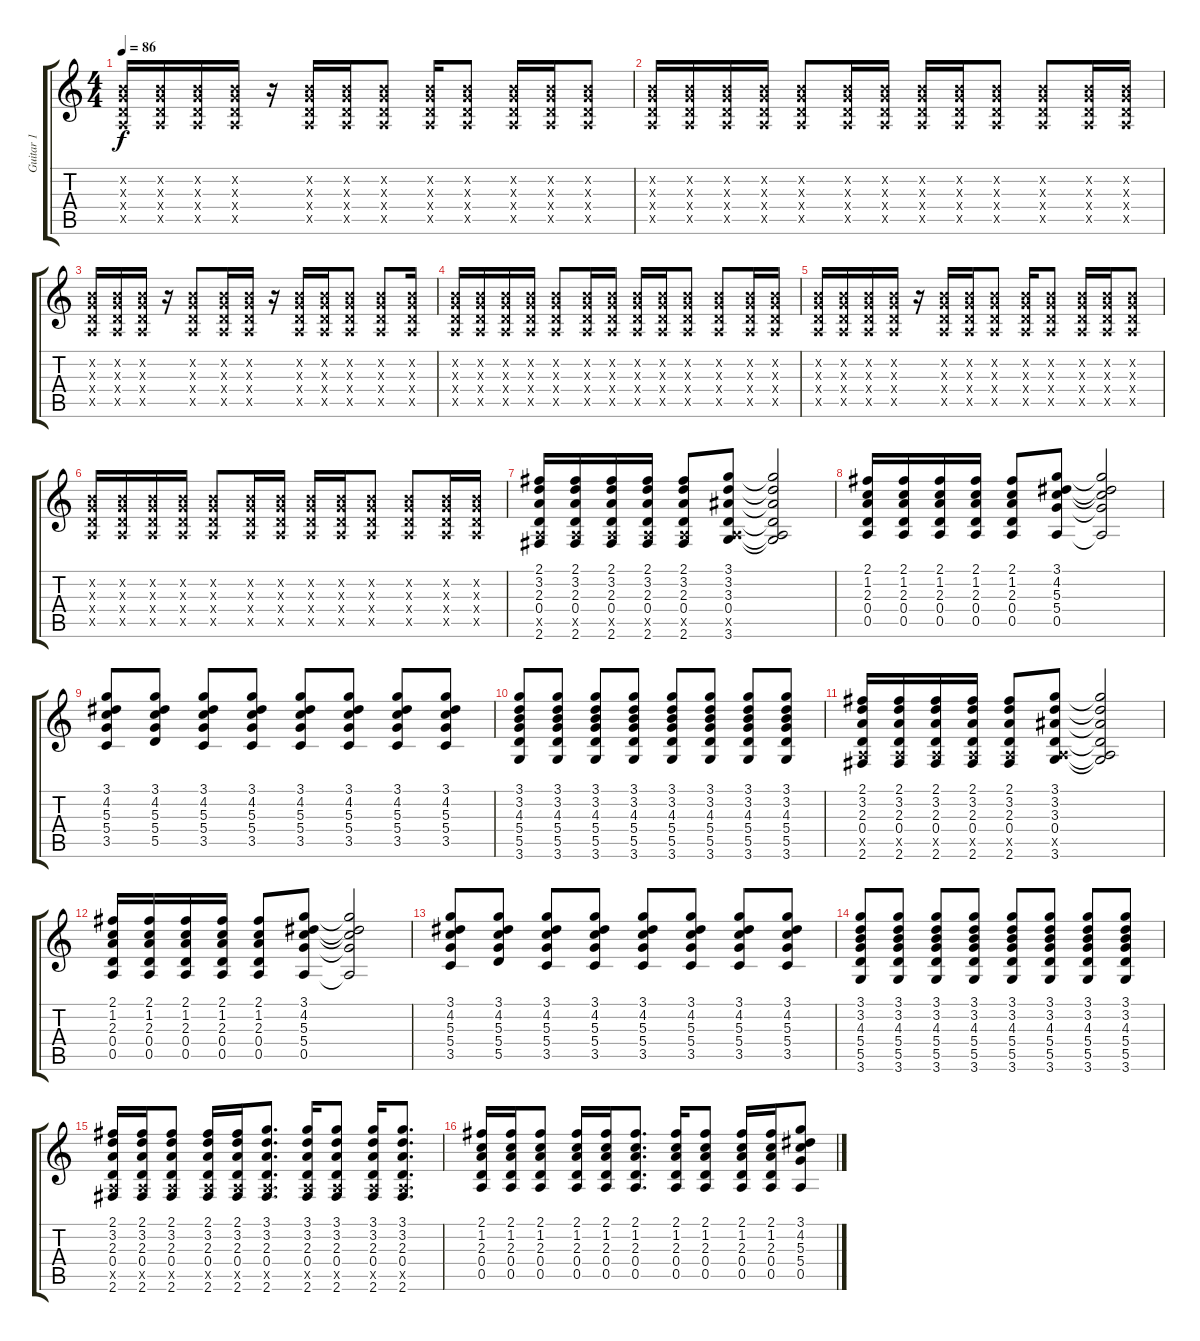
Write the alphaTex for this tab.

\track ("Guitar 1" "Guitar 1") {instrument overdrivenguitar}
\staff {score tabs}
\tuning (E4 B3 G3 D3 A2 E2) {hide}
\ts (4 4)
\tempo 86
\clef g2
\ks c
(0.2{x} 0.3{x} 0.4{x} 0.5{x}).16{dy f} (0.2{x} 0.3{x} 0.4{x} 0.5{x}).16 (0.2{x} 0.3{x} 0.4{x} 0.5{x}).16 (0.2{x} 0.3{x} 0.4{x} 0.5{x}).16 r.16 (0.2{x} 0.3{x} 0.4{x} 0.5{x}).16 (0.2{x} 0.3{x} 0.4{x} 0.5{x}).16 (0.2{x} 0.3{x} 0.4{x} 0.5{x}).8 (0.2{x} 0.3{x} 0.4{x} 0.5{x}).16 (0.2{x} 0.3{x} 0.4{x} 0.5{x}).8 (0.2{x} 0.3{x} 0.4{x} 0.5{x}).16 (0.2{x} 0.3{x} 0.4{x} 0.5{x}).16 (0.2{x} 0.3{x} 0.4{x} 0.5{x}).8 |
(0.2{x} 0.3{x} 0.4{x} 0.5{x}).16 (0.2{x} 0.3{x} 0.4{x} 0.5{x}).16 (0.2{x} 0.3{x} 0.4{x} 0.5{x}).16 (0.2{x} 0.3{x} 0.4{x} 0.5{x}).16 (0.2{x} 0.3{x} 0.4{x} 0.5{x}).8 (0.2{x} 0.3{x} 0.4{x} 0.5{x}).16 (0.2{x} 0.3{x} 0.4{x} 0.5{x}).16 (0.2{x} 0.3{x} 0.4{x} 0.5{x}).16 (0.2{x} 0.3{x} 0.4{x} 0.5{x}).16 (0.2{x} 0.3{x} 0.4{x} 0.5{x}).8 (0.2{x} 0.3{x} 0.4{x} 0.5{x}).8 (0.2{x} 0.3{x} 0.4{x} 0.5{x}).16 (0.2{x} 0.3{x} 0.4{x} 0.5{x}).16 |
(0.2{x} 0.3{x} 0.4{x} 0.5{x}).16 (0.2{x} 0.3{x} 0.4{x} 0.5{x}).16 (0.2{x} 0.3{x} 0.4{x} 0.5{x}).16 r.16 (0.2{x} 0.3{x} 0.4{x} 0.5{x}).8 (0.2{x} 0.3{x} 0.4{x} 0.5{x}).16 (0.2{x} 0.3{x} 0.4{x} 0.5{x}).16 r.16 (0.2{x} 0.3{x} 0.4{x} 0.5{x}).16 (0.2{x} 0.3{x} 0.4{x} 0.5{x}).16 (0.2{x} 0.3{x} 0.4{x} 0.5{x}).8 (0.2{x} 0.3{x} 0.4{x} 0.5{x}).8 (0.2{x} 0.3{x} 0.4{x} 0.5{x}).16 |
(0.2{x} 0.3{x} 0.4{x} 0.5{x}).16 (0.2{x} 0.3{x} 0.4{x} 0.5{x}).16 (0.2{x} 0.3{x} 0.4{x} 0.5{x}).16 (0.2{x} 0.3{x} 0.4{x} 0.5{x}).16 (0.2{x} 0.3{x} 0.4{x} 0.5{x}).8 (0.2{x} 0.3{x} 0.4{x} 0.5{x}).16 (0.2{x} 0.3{x} 0.4{x} 0.5{x}).16 (0.2{x} 0.3{x} 0.4{x} 0.5{x}).16 (0.2{x} 0.3{x} 0.4{x} 0.5{x}).16 (0.2{x} 0.3{x} 0.4{x} 0.5{x}).8 (0.2{x} 0.3{x} 0.4{x} 0.5{x}).8 (0.2{x} 0.3{x} 0.4{x} 0.5{x}).16 (0.2{x} 0.3{x} 0.4{x} 0.5{x}).16 |
(0.2{x} 0.3{x} 0.4{x} 0.5{x}).16 (0.2{x} 0.3{x} 0.4{x} 0.5{x}).16 (0.2{x} 0.3{x} 0.4{x} 0.5{x}).16 (0.2{x} 0.3{x} 0.4{x} 0.5{x}).16 r.16 (0.2{x} 0.3{x} 0.4{x} 0.5{x}).16 (0.2{x} 0.3{x} 0.4{x} 0.5{x}).16 (0.2{x} 0.3{x} 0.4{x} 0.5{x}).8 (0.2{x} 0.3{x} 0.4{x} 0.5{x}).16 (0.2{x} 0.3{x} 0.4{x} 0.5{x}).8 (0.2{x} 0.3{x} 0.4{x} 0.5{x}).16 (0.2{x} 0.3{x} 0.4{x} 0.5{x}).16 (0.2{x} 0.3{x} 0.4{x} 0.5{x}).8 |
(0.2{x} 0.3{x} 0.4{x} 0.5{x}).16 (0.2{x} 0.3{x} 0.4{x} 0.5{x}).16 (0.2{x} 0.3{x} 0.4{x} 0.5{x}).16 (0.2{x} 0.3{x} 0.4{x} 0.5{x}).16 (0.2{x} 0.3{x} 0.4{x} 0.5{x}).8 (0.2{x} 0.3{x} 0.4{x} 0.5{x}).16 (0.2{x} 0.3{x} 0.4{x} 0.5{x}).16 (0.2{x} 0.3{x} 0.4{x} 0.5{x}).16 (0.2{x} 0.3{x} 0.4{x} 0.5{x}).16 (0.2{x} 0.3{x} 0.4{x} 0.5{x}).8 (0.2{x} 0.3{x} 0.4{x} 0.5{x}).8 (0.2{x} 0.3{x} 0.4{x} 0.5{x}).16 (0.2{x} 0.3{x} 0.4{x} 0.5{x}).16 |
(2.1 3.2 2.3 0.4 0.5{x} 2.6).16{instrument overdrivenguitar} (2.1 3.2 2.3 0.4 0.5{x} 2.6).16 (2.1 3.2 2.3 0.4 0.5{x} 2.6).16 (2.1 3.2 2.3 0.4 0.5{x} 2.6).16 (2.1 3.2 2.3 0.4 0.5{x} 2.6).8 (3.1 3.2 3.3 0.4 0.5{x} 3.6).8 (3.1{t} 3.2{t} 3.3{t} 0.4{t} 0.5{t} 3.6{t}).2 |
(2.1 1.2 2.3 0.4 0.5).16 (2.1 1.2 2.3 0.4 0.5).16 (2.1 1.2 2.3 0.4 0.5).16 (2.1 1.2 2.3 0.4 0.5).16 (2.1 1.2 2.3 0.4 0.5).8 (3.1 4.2 5.3 5.4 0.5).8 (3.1{t} 4.2{t} 5.3{t} 5.4{t} 0.5{t}).2 |
(3.1 4.2 5.3 5.4 3.5).8 (3.1 4.2 5.3 5.4 5.5).8 (3.1 4.2 5.3 5.4 3.5).8 (3.1 4.2 5.3 5.4 3.5).8 (3.1 4.2 5.3 5.4 3.5).8 (3.1 4.2 5.3 5.4 3.5).8 (3.1 4.2 5.3 5.4 3.5).8 (3.1 4.2 5.3 5.4 3.5).8 |
(3.1 3.2 4.3 5.4 5.5 3.6).8 (3.1 3.2 4.3 5.4 5.5 3.6).8 (3.1 3.2 4.3 5.4 5.5 3.6).8 (3.1 3.2 4.3 5.4 5.5 3.6).8 (3.1 3.2 4.3 5.4 5.5 3.6).8 (3.1 3.2 4.3 5.4 5.5 3.6).8 (3.1 3.2 4.3 5.4 5.5 3.6).8 (3.1 3.2 4.3 5.4 5.5 3.6).8 |
(2.1 3.2 2.3 0.4 0.5{x} 2.6).16{instrument overdrivenguitar} (2.1 3.2 2.3 0.4 0.5{x} 2.6).16 (2.1 3.2 2.3 0.4 0.5{x} 2.6).16 (2.1 3.2 2.3 0.4 0.5{x} 2.6).16 (2.1 3.2 2.3 0.4 0.5{x} 2.6).8 (3.1 3.2 3.3 0.4 0.5{x} 3.6).8 (3.1{t} 3.2{t} 3.3{t} 0.4{t} 0.5{t} 3.6{t}).2 |
(2.1 1.2 2.3 0.4 0.5).16 (2.1 1.2 2.3 0.4 0.5).16 (2.1 1.2 2.3 0.4 0.5).16 (2.1 1.2 2.3 0.4 0.5).16 (2.1 1.2 2.3 0.4 0.5).8 (3.1 4.2 5.3 5.4 0.5).8 (3.1{t} 4.2{t} 5.3{t} 5.4{t} 0.5{t}).2 |
(3.1 4.2 5.3 5.4 3.5).8 (3.1 4.2 5.3 5.4 5.5).8 (3.1 4.2 5.3 5.4 3.5).8 (3.1 4.2 5.3 5.4 3.5).8 (3.1 4.2 5.3 5.4 3.5).8 (3.1 4.2 5.3 5.4 3.5).8 (3.1 4.2 5.3 5.4 3.5).8 (3.1 4.2 5.3 5.4 3.5).8 |
(3.1 3.2 4.3 5.4 5.5 3.6).8 (3.1 3.2 4.3 5.4 5.5 3.6).8 (3.1 3.2 4.3 5.4 5.5 3.6).8 (3.1 3.2 4.3 5.4 5.5 3.6).8 (3.1 3.2 4.3 5.4 5.5 3.6).8 (3.1 3.2 4.3 5.4 5.5 3.6).8 (3.1 3.2 4.3 5.4 5.5 3.6).8 (3.1 3.2 4.3 5.4 5.5 3.6).8 |
(2.1 3.2 2.3 0.4 0.5{x} 2.6).16{instrument overdrivenguitar} (2.1 3.2 2.3 0.4 0.5{x} 2.6).16 (2.1 3.2 2.3 0.4 0.5{x} 2.6).8 (2.1 3.2 2.3 0.4 0.5{x} 2.6).16 (2.1 3.2 2.3 0.4 0.5{x} 2.6).16 (3.1 3.2 2.3 0.4 0.5{x} 2.6).8{d} (3.1 3.2 2.3 0.4 0.5{x} 2.6).16 (3.1 3.2 2.3 0.4 0.5{x} 2.6).8 (3.1 3.2 2.3 0.4 0.5{x} 2.6).16 (3.1 3.2 2.3 0.4 0.5{x} 2.6).8{d} |
(2.1 1.2 2.3 0.4 0.5).16 (2.1 1.2 2.3 0.4 0.5).16 (2.1 1.2 2.3 0.4 0.5).8 (2.1 1.2 2.3 0.4 0.5).16 (2.1 1.2 2.3 0.4 0.5).16 (2.1 1.2 2.3 0.4 0.5).8{d} (2.1 1.2 2.3 0.4 0.5).16 (2.1 1.2 2.3 0.4 0.5).8 (2.1 1.2 2.3 0.4 0.5).16 (2.1 1.2 2.3 0.4 0.5).16 (3.1 4.2 5.3 5.4 0.5).8
